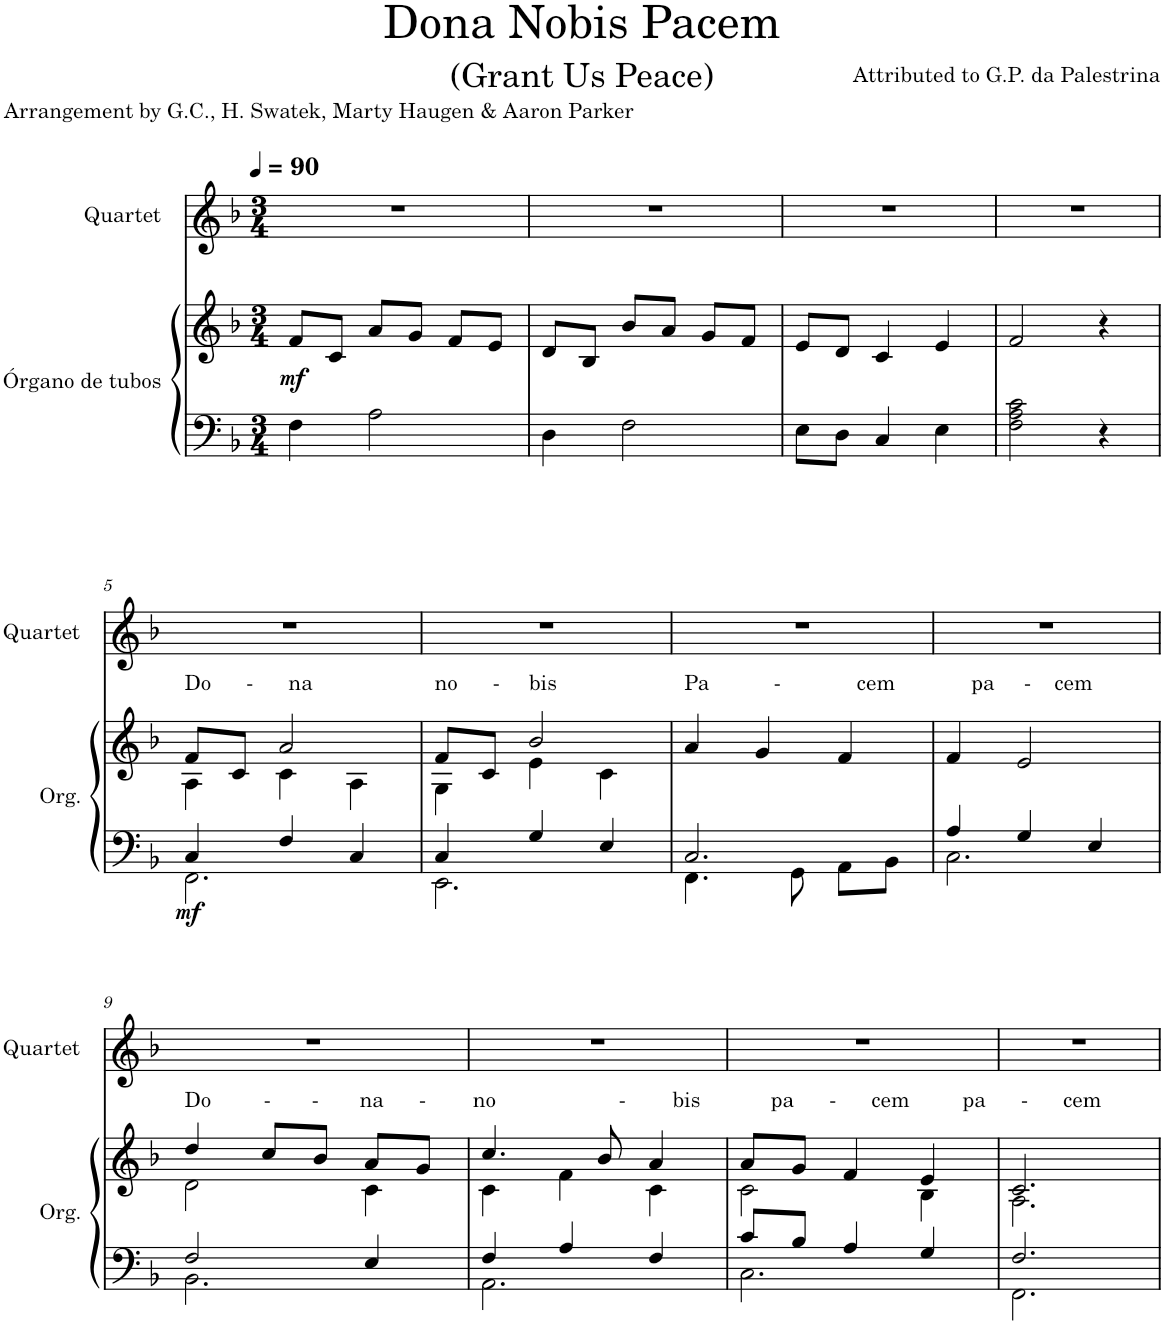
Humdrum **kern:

**kern	**kern	**dynam	**kern
*part2	*part2	*part2	*part1
*staff3	*staff2	*staff2/3	*staff1
*I"Órgano de tubos	*	*	*I"Quartet
*	*	*	*I'Quartet
*clefF4	*clefG2	*	*clefG2
*k[b-]	*k[b-]	*	*k[b-]
*M3/4	*M3/4	*	*M3/4
*MM90	*MM90	*	*MM90
=1	=1	=1	=1
!	!	!LO:DY:b	!
4F\	8f/L	mf	2.r
.	8c/J	.	.
2A\	8a/L	.	.
.	8g/J	.	.
.	8f/L	.	.
.	8e/J	.	.
=2	=2	=2	=2
4D\	8d/L	.	2.r
.	8B-/J	.	.
2F\	8b-/L	.	.
.	8a/J	.	.
.	8g/L	.	.
.	8f/J	.	.
=3	=3	=3	=3
8E\L	8e/L	.	2.r
8D\J	8d/J	.	.
4C/	4c/	.	.
4E\	4e/	.	.
=4	=4	=4	=4
2F\ 2A\ 2c\	2f/	.	2.r
4r	4r	.	.
!!LO:LB:g=z
=5	=5	=5	=5
*^	*^	*	*
!	!	!	!	!	!LO:TX:b:t=Do      -      na
!	!	!	!	!LO:DY:b=2	!
4C/	2.FF\	8f/L	4A\	mf	2.r
.	.	8c/J	.	.	.
4F/	.	2a/	4c\	.	.
4C/	.	.	4A\	.	.
=6	=6	=6	=6	=6	=6
!	!	!	!	!	!LO:TX:b:t=no      -     bis
4C/	2.EE\	8f/L	4G\	.	2.r
.	.	8c/J	.	.	.
4G/	.	2b-/	4e\	.	.
4E/	.	.	4c\	.	.
=7	=7	=7	=7	=7	=7
!	!	!	!	!	!LO:TX:b:t=Pa           -             cem             pa     -    cem
*	*	*v	*v	*	*
2.C/	4.FF\	4a/	.	2.r
.	.	4g/	.	.
.	8GG\	.	.	.
.	8AA\L	4f/	.	.
.	8BB-\J	.	.	.
=8	=8	=8	=8	=8
4A/	2.C\	4f/	.	2.r
4G/	.	2e/	.	.
4E/	.	.	.	.
!!LO:LB:g=z
=9	=9	=9	=9	=9
*	*	*^	*	*
!	!	!	!	!	!LO:TX:b:t=Do         -       -       na      -        no                     -        bis            pa      -      cem         pa      -      cem
2F/	2.BB-\	4dd/	2d\	.	2.r
.	.	8cc/L	.	.	.
.	.	8b-/J	.	.	.
4E/	.	8a/L	4c\	.	.
.	.	8g/J	.	.	.
=10	=10	=10	=10	=10	=10
4F/	2.AA\	4.cc/	4c\	.	2.r
4A/	.	.	4f\	.	.
.	.	8b-/	.	.	.
4F/	.	4a/	4c\	.	.
=11	=11	=11	=11	=11	=11
8c/L	2.C\	8a/L	2c\	.	2.r
8B-/J	.	8g/J	.	.	.
4A/	.	4f/	.	.	.
4G/	.	4e/	4B-\	.	.
=12	=12	=12	=12	=12	=12
2.F/	2.FF\	2.c/	2.A\	.	2.r
*v	*v	*	*	*	*
*	*v	*v	*	*
=	=	=	=
*-	*-	*-	*-
